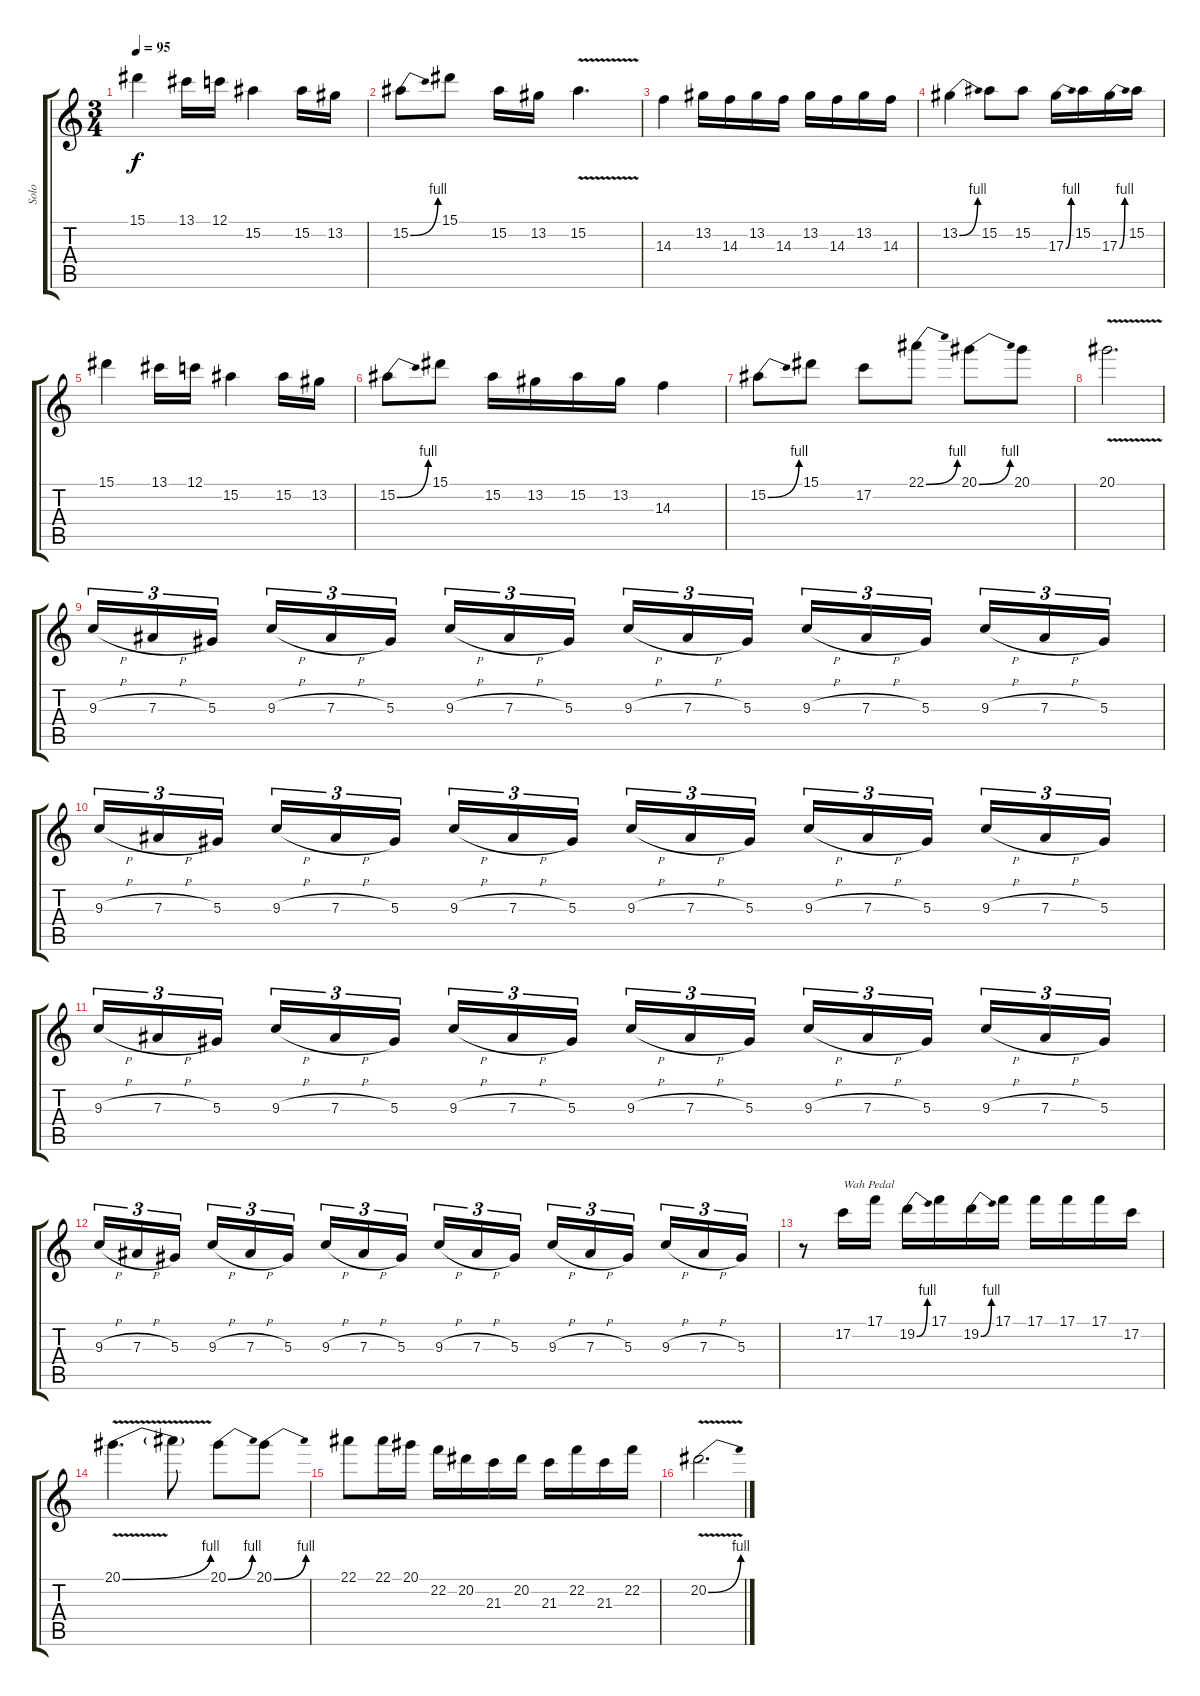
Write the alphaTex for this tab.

\track ("Solo" "Solo") {instrument distortionguitar}
\staff {score tabs}
\tuning (C4 G3 Eb3 Bb2 F2 C2) {hide}
\ts (3 4)
\tempo 95
\clef g2
\ks c
15.1.4{dy f} 13.1.16 12.1.16 15.2.4 15.2.16 13.2.16 |
15.2{be (bend 0 0 60 4)}.8 15.1.8 15.2.16 13.2.16 15.2{v}.4{d} |
14.3.4 13.2.16 14.3.16 13.2.16 14.3.16 13.2.16 14.3.16 13.2.16 14.3.16 |
13.2{be (bend 0 0 60 4)}.4 15.2.8 15.2.8 17.3{be (bend 0 0 60 4)}.16 15.2.16 17.3{be (bend 0 0 60 4)}.16 15.2.16 |
15.1.4 13.1.16 12.1.16 15.2.4 15.2.16 13.2.16 |
15.2{be (bend 0 0 60 4)}.8 15.1.8 15.2.16 13.2.16 15.2.16 13.2.16 14.3.4 |
15.2{be (bend 0 0 60 4)}.8 15.1.8 17.2.8 22.1{be (bend 0 0 60 4)}.8 20.1{be (bend 0 0 60 4)}.8 20.1.8 |
20.1{v}.2{d} |
9.3{h}.16{tu (3 2) volume 8} 7.3{h}.16{tu (3 2)} 5.3.16{tu (3 2) beam splitsecondary} 9.3{h}.16{tu (3 2)} 7.3{h}.16{tu (3 2)} 5.3.16{tu (3 2)} 9.3{h}.16{tu (3 2)} 7.3{h}.16{tu (3 2)} 5.3.16{tu (3 2) beam splitsecondary} 9.3{h}.16{tu (3 2)} 7.3{h}.16{tu (3 2)} 5.3.16{tu (3 2)} 9.3{h}.16{tu (3 2)} 7.3{h}.16{tu (3 2)} 5.3.16{tu (3 2) beam splitsecondary} 9.3{h}.16{tu (3 2)} 7.3{h}.16{tu (3 2)} 5.3.16{tu (3 2)} |
9.3{h}.16{tu (3 2)} 7.3{h}.16{tu (3 2)} 5.3.16{tu (3 2) beam splitsecondary} 9.3{h}.16{tu (3 2)} 7.3{h}.16{tu (3 2)} 5.3.16{tu (3 2)} 9.3{h}.16{tu (3 2)} 7.3{h}.16{tu (3 2)} 5.3.16{tu (3 2) beam splitsecondary} 9.3{h}.16{tu (3 2)} 7.3{h}.16{tu (3 2)} 5.3.16{tu (3 2)} 9.3{h}.16{tu (3 2)} 7.3{h}.16{tu (3 2)} 5.3.16{tu (3 2) beam splitsecondary} 9.3{h}.16{tu (3 2)} 7.3{h}.16{tu (3 2)} 5.3.16{tu (3 2)} |
9.3{h}.16{tu (3 2)} 7.3{h}.16{tu (3 2)} 5.3.16{tu (3 2) beam splitsecondary} 9.3{h}.16{tu (3 2)} 7.3{h}.16{tu (3 2)} 5.3.16{tu (3 2)} 9.3{h}.16{tu (3 2)} 7.3{h}.16{tu (3 2)} 5.3.16{tu (3 2) beam splitsecondary} 9.3{h}.16{tu (3 2)} 7.3{h}.16{tu (3 2)} 5.3.16{tu (3 2)} 9.3{h}.16{tu (3 2)} 7.3{h}.16{tu (3 2)} 5.3.16{tu (3 2) beam splitsecondary} 9.3{h}.16{tu (3 2)} 7.3{h}.16{tu (3 2)} 5.3.16{tu (3 2)} |
9.3{h}.16{tu (3 2)} 7.3{h}.16{tu (3 2)} 5.3.16{tu (3 2) beam splitsecondary} 9.3{h}.16{tu (3 2)} 7.3{h}.16{tu (3 2)} 5.3.16{tu (3 2)} 9.3{h}.16{tu (3 2)} 7.3{h}.16{tu (3 2)} 5.3.16{tu (3 2) beam splitsecondary} 9.3{h}.16{tu (3 2)} 7.3{h}.16{tu (3 2)} 5.3.16{tu (3 2)} 9.3{h}.16{tu (3 2)} 7.3{h}.16{tu (3 2)} 5.3.16{tu (3 2) beam splitsecondary} 9.3{h}.16{tu (3 2)} 7.3{h}.16{tu (3 2)} 5.3.16{tu (3 2)} |
r.8 17.2.16{txt "Wah Pedal"} 17.1.16 19.2{be (bend 0 0 60 4)}.16 17.1.16 19.2{be (bend 0 0 60 4)}.16 17.1.16 17.1.16 17.1.16 17.1.16 17.2.16 |
20.1{be (bend 0 0 60 4) v}.4{d} 20.1{t}.8 20.1{be (bend 0 0 60 4)}.8{volume 4} 20.1{be (bend 0 0 60 4)}.8 |
22.1.8 22.1.16 20.1.16 22.2.16 20.2.16 21.3.16 20.2.16 21.3.16 22.2.16 21.3.16 22.2.16 |
20.2{be (bend 0 0 60 4) v}.2{d}
